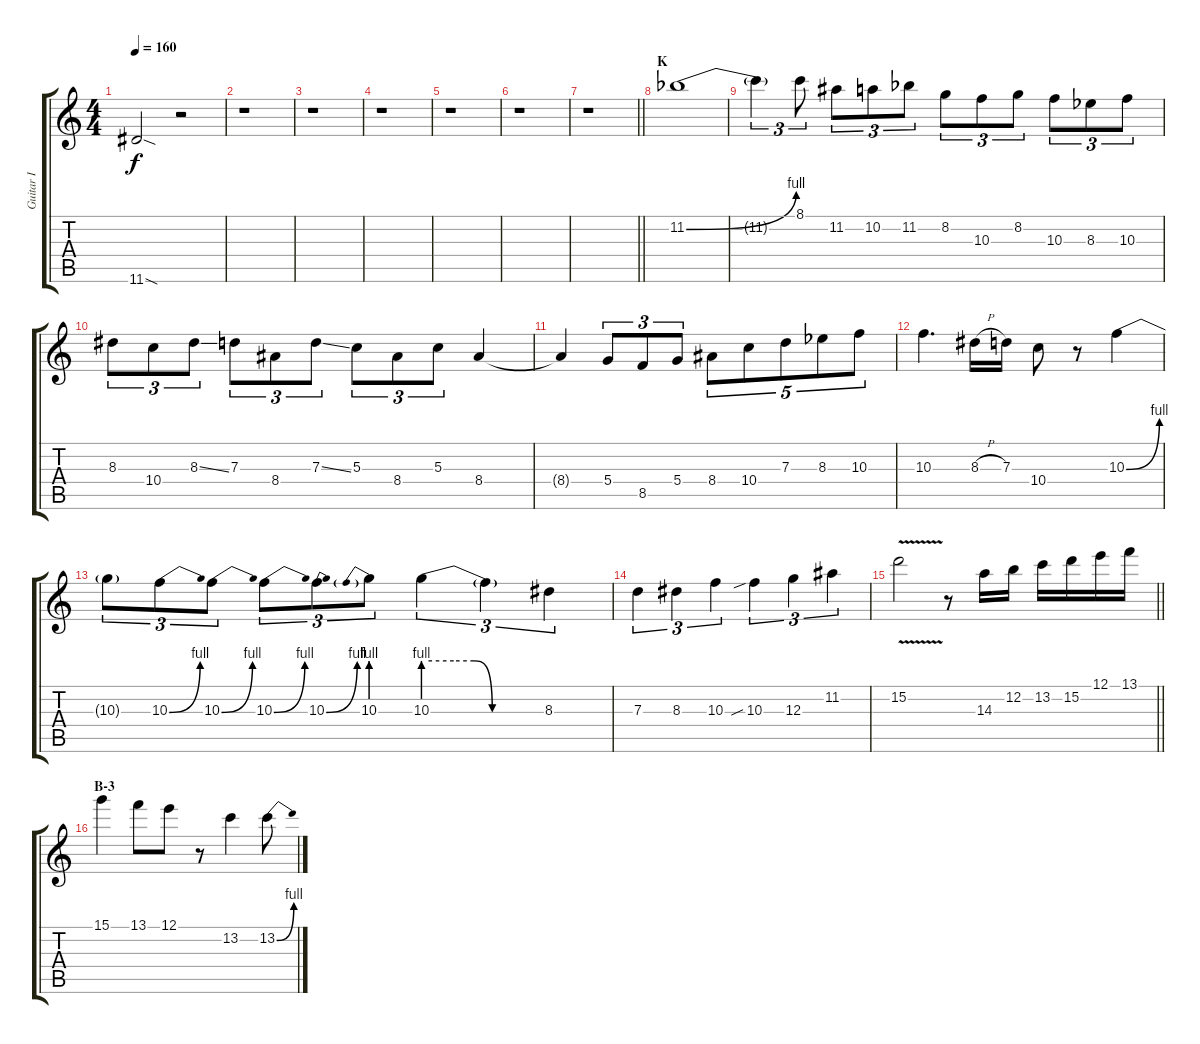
\track ("Guitar I" "Guitar I") {instrument overdrivenguitar}
\staff {score tabs}
\tuning (E4 B3 G3 D3 A2 E2) {hide}
\ts (4 4)
\tempo 160
\clef g2
\ks c
11.6{sod t}.2{dy f} r.2 |
r.1 |
r.1 |
r.1 |
r.1 |
r.1 |
\barLineRight lightlight
r.1 |
\section ("" "K")
11.2{be (bend 0 0 60 4) acc b}.1 |
11.2{t}.4{tu (3 2)} 8.1.8{tu (3 2)} 11.2.8{tu (3 2)} 10.2.8{tu (3 2)} 11.2{acc b}.8{tu (3 2)} 8.2.8{tu (3 2)} 10.3.8{tu (3 2)} 8.2.8{tu (3 2)} 10.3.8{tu (3 2)} 8.3{acc b}.8{tu (3 2)} 10.3.8{tu (3 2)} |
8.3.8{tu (3 2)} 10.4.8{tu (3 2)} 8.3{ss}.8{tu (3 2)} 7.3.8{tu (3 2)} 8.4.8{tu (3 2)} 7.3{ss}.8{tu (3 2)} 5.3.8{tu (3 2)} 8.4.8{tu (3 2)} 5.3.8{tu (3 2)} 8.4.4 |
8.4{t}.4 5.4.8{tu (3 2)} 8.5.8{tu (3 2)} 5.4.8{tu (3 2)} 8.4.8{tu (5 4)} 10.4.8{tu (5 4)} 7.3.8{tu (5 4)} 8.3{acc b}.8{tu (5 4)} 10.3.8{tu (5 4)} |
10.3.4{d} 8.3{h}.16 7.3.16 10.4.8 r.8 10.3{be (bend 0 0 60 4)}.4 |
10.3{t}.8{tu (3 2)} 10.3{be (bend 0 0 60 4)}.8{tu (3 2)} 10.3{be (bend 0 0 60 4)}.8{tu (3 2)} 10.3{be (bend 0 0 60 4)}.8{tu (3 2)} 10.3{be (bend 0 0 60 4)}.8{tu (3 2)} 10.3{be (prebend 0 4 60 4)}.8{tu (3 2)} 10.3{be (custom 0 4 15 4 25 4 34 0 60 0)}.4{tu (3 2)} 10.3{t}.4{tu (3 2)} 8.3.4{tu (3 2)} |
7.3.4{tu (3 2)} 8.3.4{tu (3 2)} 10.3.4{tu (3 2)} 10.3{sib}.4{tu (3 2)} 12.3.4{tu (3 2)} 11.2.4{tu (3 2)} |
\barLineRight lightlight
15.2{v}.2 r.8 14.3.16 12.2.16 13.2.16 15.2.16 12.1.16 13.1.16 |
\section ("" "B-3")
15.1.4 13.1.8 12.1.8 r.8 13.2.4 13.2{be (bend 0 0 60 4)}.8
